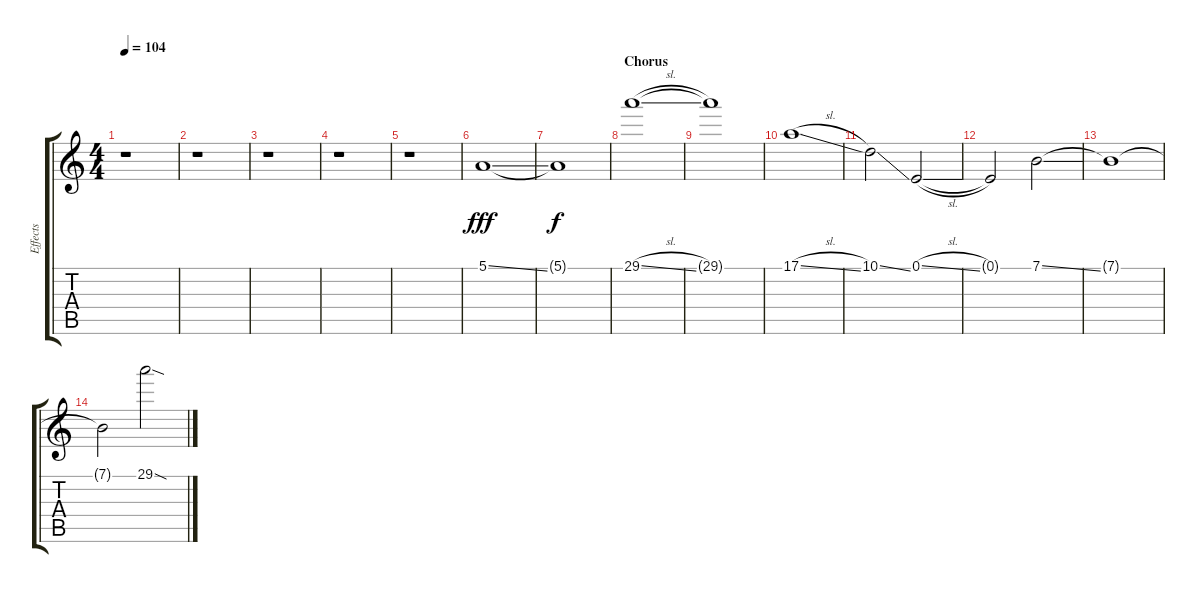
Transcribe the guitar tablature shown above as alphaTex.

\track ("Effects" "Effects") {instrument whistle}
\staff {score tabs}
\tuning (E4 B3 G3 D3 A2 E2) {hide}
\ts (4 4)
\tempo 104
\clef g2
\ks c
r.1{dy f} |
r.1 |
r.1 |
r.1 |
r.1 |
5.1{ss}.1{dy fff} |
5.1{t}.1{dy f} |
\section ("" "Chorus")
29.1{sl}.1 |
29.1{t}.1 |
17.1{sl}.1 |
10.1{ss}.2 0.1{sl}.2 |
0.1{t}.2 7.1{ss}.2 |
7.1{t}.1 |
7.1{t}.2 29.1{sod}.2
